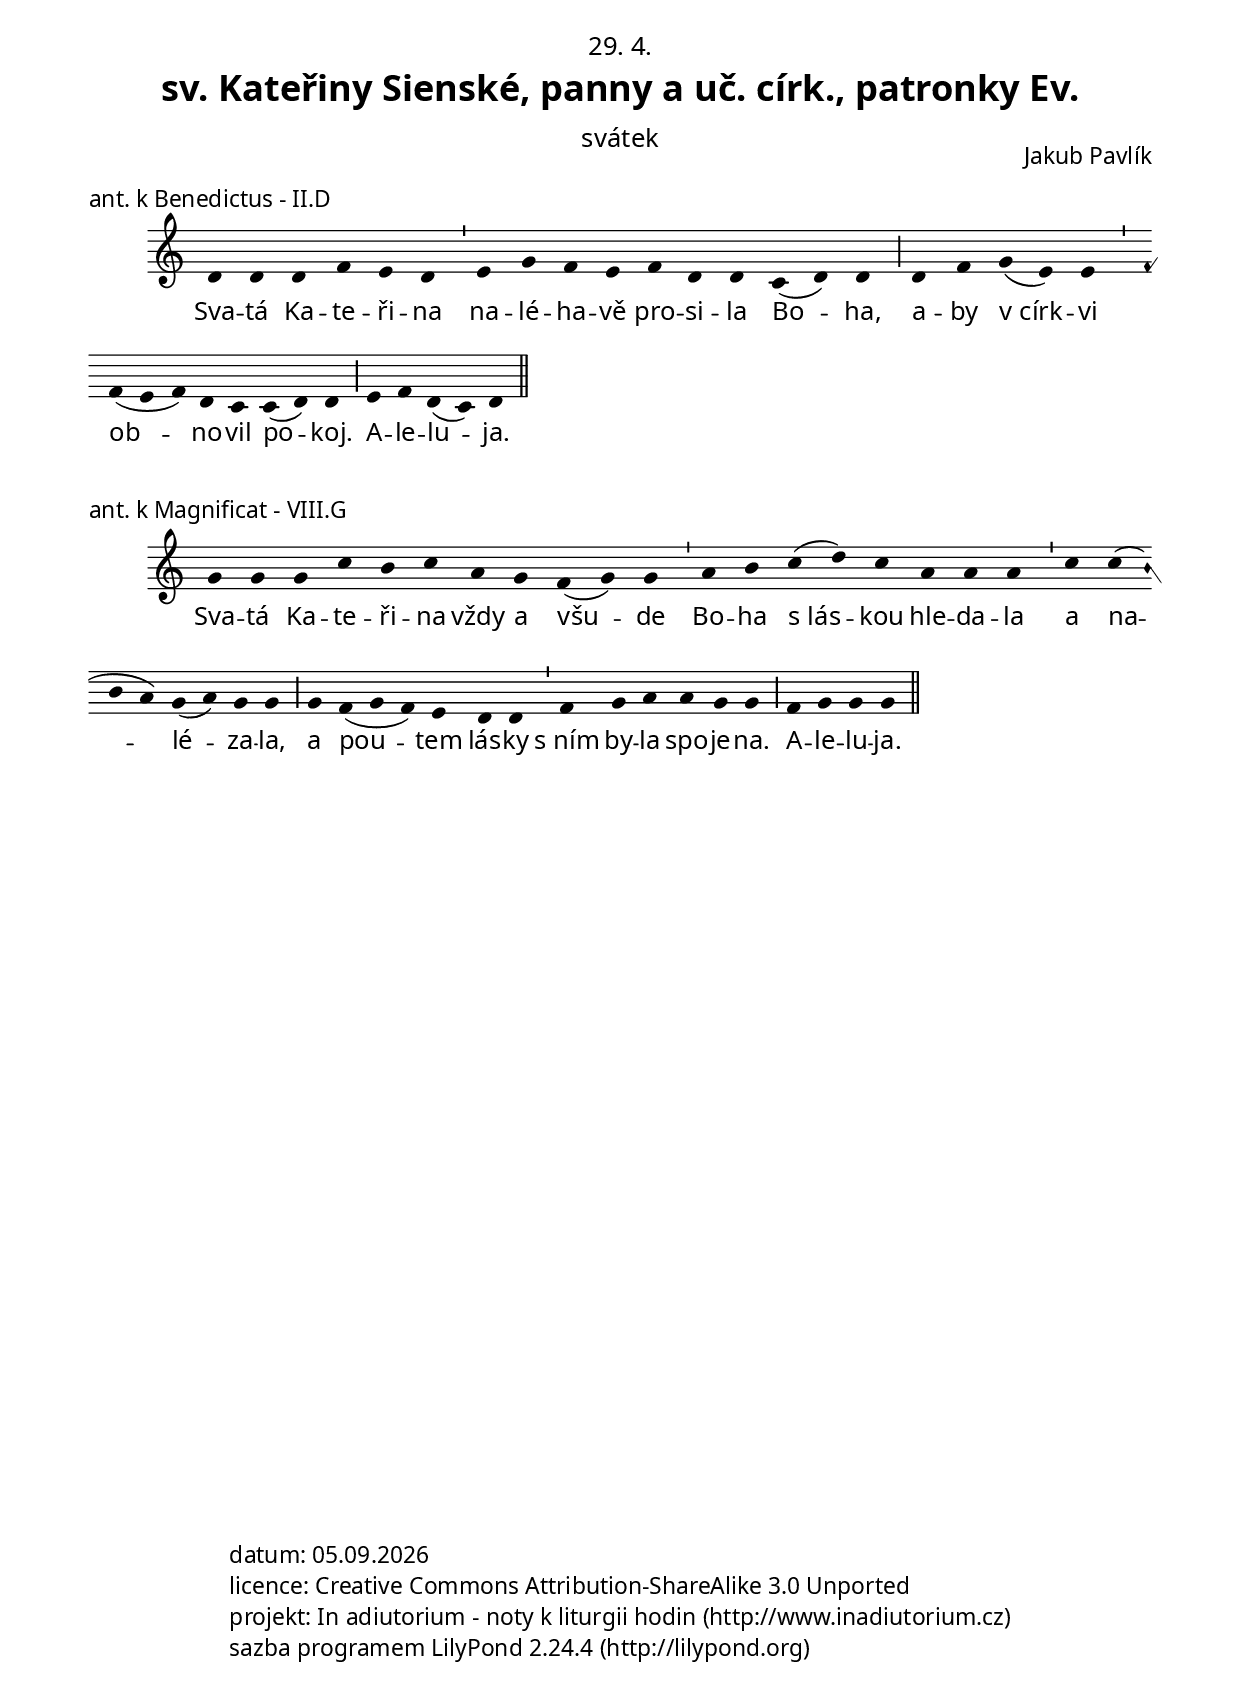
\version "2.19.16"

\include "../spolecne.ly"

\header {
  title = \markup\titleSvatek
            "sv. Kateřiny Sienské, panny a uč. círk., patronky Ev."
            "svátek"
            "29. 4."
  composer = "Jakub Pavlík"
}

\score {
  \relative c' {
    \choralniRezim
    d4 d d f e d \barMin
    e g f e f d d c( d) d \barMaior
    d f g( e) e \barMin
    f( e f) d c c( d) d \barMaior
    e f d( c) d \barFinalis
  }
  \addlyrics {
    Sva -- tá Ka -- te -- ři -- na
    na -- lé -- ha -- vě pro -- si -- la Bo -- ha,
    a -- by v_círk -- vi ob -- no -- vil po -- koj.
    A -- le -- lu -- ja.
  }
  \header {
    quid = "ant. k Benedictus"
    modus = "II"
    differentia = "D"
    psalmus = ""
    id = "aben"
    piece = \markup {\sestavTitulekBezZalmu}
  }
}

\score {
  \relative c'' {
    \choralniRezim
    g4 g g c b c a g f( g) g \barMin
    a b c( d) c a a a \barMin
    c c( b a) g( a) g g \barMaior
    g f( g f) e d d \barMin
    f g a a g g \barMaior
    f g g g \barFinalis
  }
  \addlyrics {
    Sva -- tá Ka -- te -- ři -- na vždy a všu -- de
    Bo -- ha s_lás -- kou hle -- da -- la
    a na -- lé -- za -- la,
    a pou -- tem lás -- ky
    s_ním by -- la spo -- je -- na.
    A -- le -- lu -- ja.
  }
  \header {
    quid = "ant. k Magnificat"
    modus = "VIII"
    differentia = "G"
    psalmus = ""
    id = "amag"
    piece = \markup {\sestavTitulekBezZalmu}
  }
}